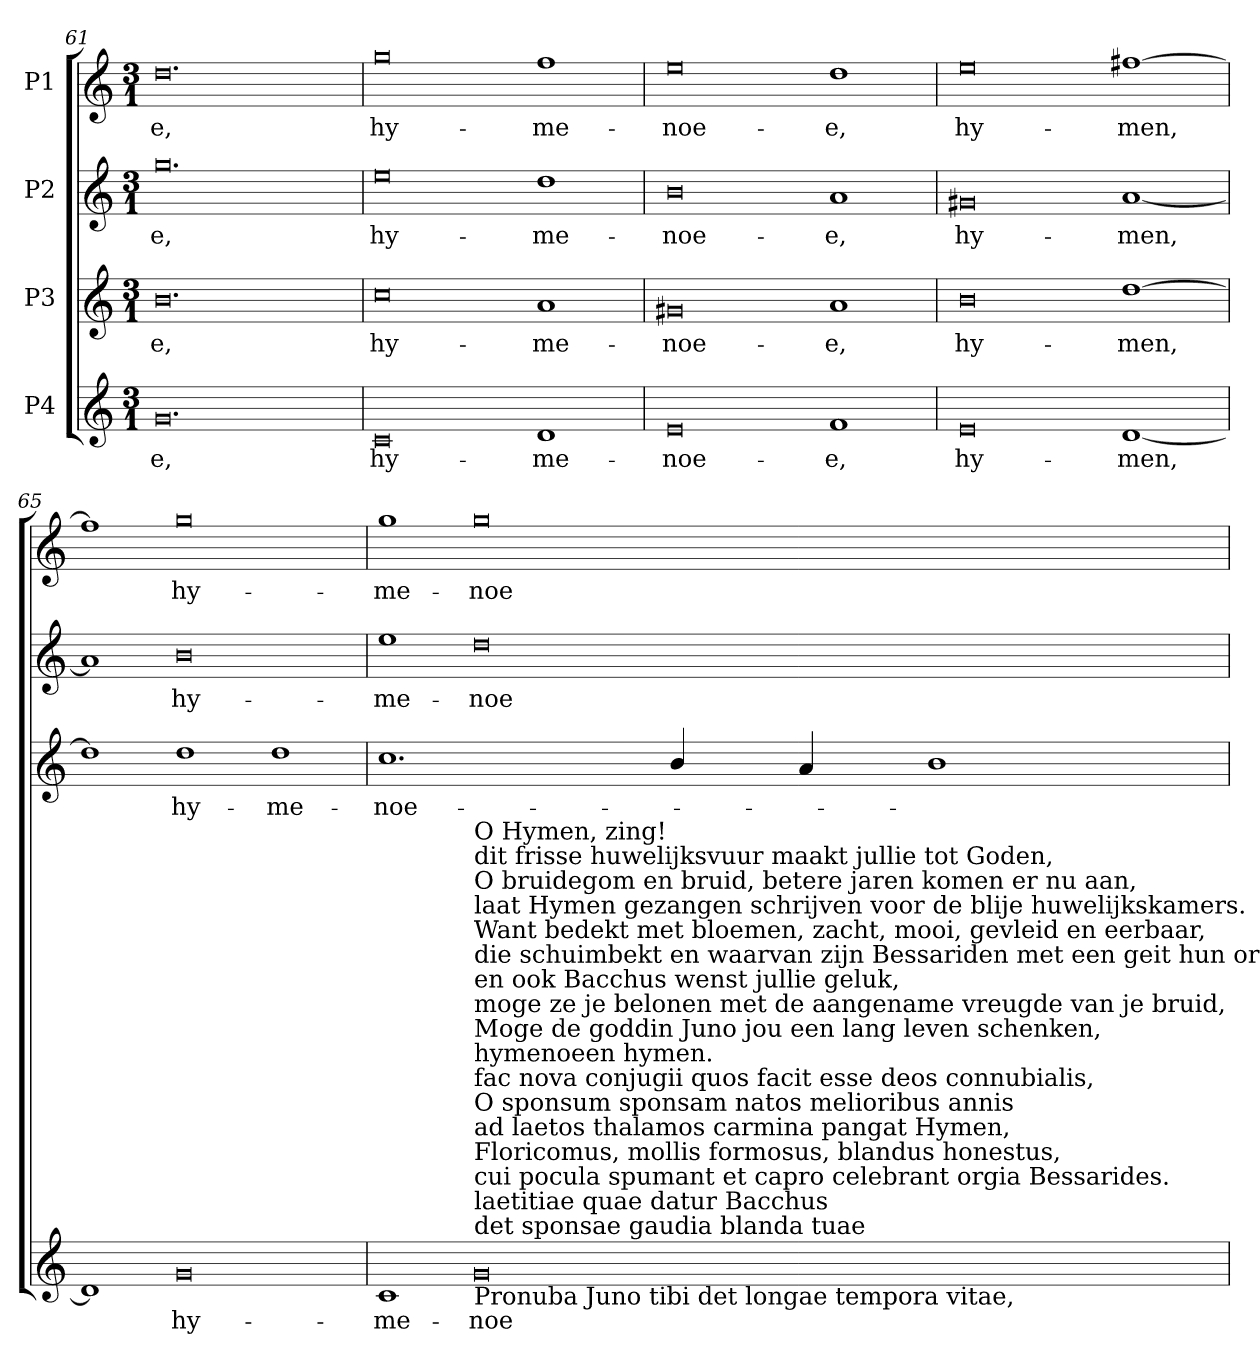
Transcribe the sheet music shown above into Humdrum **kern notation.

**kern	**text	**kern	**text	**kern	**text	**kern	**text
*part4	*part4	*part3	*part3	*part2	*part2	*part1	*part1
*staff4	*staff4	*staff3	*staff3	*staff2	*staff2	*staff1	*staff1
*I"P4	*	*I"P3	*	*I"P2	*	*I"P1	*
*clefG2	*	*clefG2	*	*clefG2	*	*clefG2	*
*k[]	*	*k[]	*	*k[]	*	*k[]	*
*C:	*	*C:	*	*C:	*	*C:	*
*M3/1	*	*M3/1	*	*M3/1	*	*M3/1	*
=61	=61	=61	=61	=61	=61	=61	=61
!	!LO:LY:b:color=#000000	!	!	!	!	!	!
!	!	!	!LO:LY:b:color=#000000	!	!	!	!
!	!	!	!	!	!LO:LY:b:color=#000000	!	!
!	!	!	!	!	!	!	!LO:LY:b:color=#000000
0.gi	-e,	0.bi	-e,	0.ggi	-e,	0.ddi	-e,
!!LO:PB:g=z
=62	=62	=62	=62	=62	=62	=62	=62
!	!LO:LY:b:color=#000000	!	!	!	!	!	!
!	!	!	!LO:LY:b:color=#000000	!	!	!	!
!	!	!	!	!	!LO:LY:b:color=#000000	!	!
!	!	!	!	!	!	!	!LO:LY:b:color=#000000
0ci	hy-	0cci	hy-	0eei	hy-	0ggi	hy-
!	!LO:LY:b:color=#000000	!	!	!	!	!	!
!	!	!	!LO:LY:b:color=#000000	!	!	!	!
!	!	!	!	!	!LO:LY:b:color=#000000	!	!
!	!	!	!	!	!	!	!LO:LY:b:color=#000000
1di	-me-	1ai	-me-	1ddi	-me-	1ffi	-me-
=63	=63	=63	=63	=63	=63	=63	=63
!	!LO:LY:b:color=#000000	!	!	!	!	!	!
!	!	!	!LO:LY:b:color=#000000	!	!	!	!
!	!	!	!	!	!LO:LY:b:color=#000000	!	!
!	!	!	!	!	!	!	!LO:LY:b:color=#000000
0ei	-noe-	0g#Xi	-noe-	0bi	-noe-	0eei	-noe-
!	!LO:LY:b:color=#000000	!	!	!	!	!	!
!	!	!	!LO:LY:b:color=#000000	!	!	!	!
!	!	!	!	!	!LO:LY:b:color=#000000	!	!
!	!	!	!	!	!	!	!LO:LY:b:color=#000000
1fi	-e,	1ai	-e,	1ai	-e,	1ddi	-e,
=64	=64	=64	=64	=64	=64	=64	=64
!	!LO:LY:b:color=#000000	!	!	!	!	!	!
!	!	!	!LO:LY:b:color=#000000	!	!	!	!
!	!	!	!	!	!LO:LY:b:color=#000000	!	!
!	!	!	!	!	!	!	!LO:LY:b:color=#000000
0ei	hy-	0bi	hy-	0g#Xi	hy-	0eei	hy-
!	!LO:LY:b:color=#000000	!	!	!	!	!	!
!	!	!	!LO:LY:b:color=#000000	!	!	!	!
!	!	!	!	!	!LO:LY:b:color=#000000	!	!
!	!	!	!	!	!	!	!LO:LY:b:color=#000000
[1di	-men,	[1ddi	-men,	[1ai	-men,	[1ff#Xi	-men,
=65	=65	=65	=65	=65	=65	=65	=65
1di]	.	1ddi]	.	1ai]	.	1ff#i]	.
!	!LO:LY:b:color=#000000	!	!	!	!	!	!
!	!	!	!LO:LY:b:color=#000000	!	!	!	!
!	!	!	!	!	!LO:LY:b:color=#000000	!	!
!	!	!	!	!	!	!	!LO:LY:b:color=#000000
0gi	hy-	1ddi	hy-	0bi	hy-	0ggi	hy-
!	!	!	!LO:LY:b:color=#000000	!	!	!	!
.	.	1ddi	-me-	.	.	.	.
!!LO:LB:g=z
=66	=66	=66	=66	=66	=66	=66	=66
!	!LO:LY:b:color=#000000	!	!	!	!	!	!
!	!	!	!LO:LY:b:color=#000000	!	!	!	!
!	!	!	!	!	!LO:LY:b:color=#000000	!	!
!	!	!	!	!	!	!	!LO:LY:b:color=#000000
1ci	-me-	1.cci	-noe-	1eei	-me-	1ggi	-me-
!	!LO:LY:b:color=#000000	!	!	!	!	!	!
!	!	!	!	!	!LO:LY:b:color=#000000	!	!
!LO:TX:b:t=Pronuba Juno tibi det longae tempora vitae,	!	!	!	!	!	!	!
!LO:TX:t=det sponsae gaudia blanda tuae	!	!	!	!	!	!	!
!LO:TX:t=laetitiae quae datur Bacchus	!	!	!	!	!	!	!
!LO:TX:t=cui pocula spumant et capro celebrant orgia Bessarides.	!	!	!	!	!	!	!
!LO:TX:t=Floricomus, mollis formosus, blandus honestus,	!	!	!	!	!	!	!
!LO:TX:t=ad laetos thalamos carmina pangat Hymen,	!	!	!	!	!	!	!
!LO:TX:t=O sponsum sponsam natos melioribus annis	!	!	!	!	!	!	!
!LO:TX:t=fac nova conjugii quos facit esse deos connubialis,	!	!	!	!	!	!	!
!LO:TX:t=hymenoeen hymen.	!	!	!	!	!	!	!
!LO:TX:t=Moge de goddin Juno jou een lang leven schenken,	!	!	!	!	!	!	!
!LO:TX:t=moge ze je belonen met de aangename vreugde van je bruid,	!	!	!	!	!	!	!
!LO:TX:t=en ook Bacchus wenst jullie geluk,	!	!	!	!	!	!	!
!LO:TX:t=die schuimbekt en waarvan zijn Bessariden met een geit hun orgieën vieren.	!	!	!	!	!	!	!
!LO:TX:t=Want bedekt met bloemen, zacht, mooi, gevleid en eerbaar,	!	!	!	!	!	!	!
!LO:TX:t=laat Hymen gezangen schrijven voor de blije huwelijkskamers.	!	!	!	!	!	!	!
!LO:TX:t=O bruidegom en bruid, betere jaren komen er nu aan,	!	!	!	!	!	!	!
!LO:TX:t=dit frisse huwelijksvuur maakt jullie tot Goden,	!	!	!	!	!	!	!
!LO:TX:t=O Hymen, zing!	!	!	!	!	!	!	!
!	!	!	!	!	!	!	!LO:LY:b:color=#000000
0gi	-noe-	.	.	0ddi	-noe-	0ggi	-noe-
.	.	4bi/	.	.	.	.	.
.	.	4ai/	.	.	.	.	.
.	.	1bi	.	.	.	.	.
=	=	=	=	=	=	=	=
*-	*-	*-	*-	*-	*-	*-	*-
